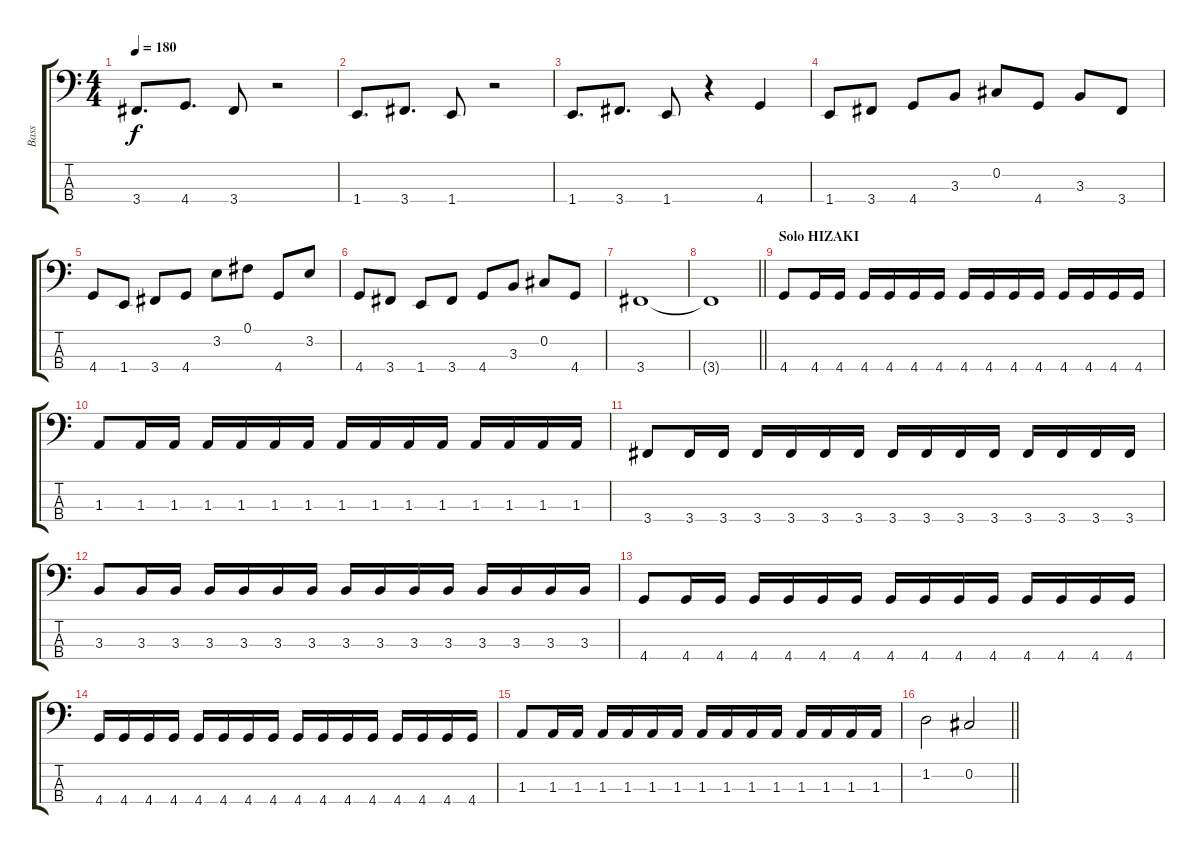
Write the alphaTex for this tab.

\track ("Bass" "Bass") {instrument electricbassfinger}
\staff {score tabs}
\tuning (Gb2 Db2 Ab1 Eb1) {hide}
\ts (4 4)
\tempo 180
\clef f4
\ks c
3.4.8{d dy f} 4.4.8{d} 3.4.8 r.2 |
1.4.8{d} 3.4.8{d} 1.4.8 r.2 |
1.4.8{d} 3.4.8{d} 1.4.8 r.4 4.4.4 |
1.4.8 3.4.8 4.4.8 3.3.8 0.2.8 4.4.8 3.3.8 3.4.8 |
4.4.8 1.4.8 3.4.8 4.4.8 3.2.8 0.1.8 4.4.8 3.2.8 |
4.4.8 3.4.8 1.4.8 3.4.8 4.4.8 3.3.8 0.2.8 4.4.8 |
3.4.1 |
\barLineRight lightlight
3.4{t}.1 |
\section ("" "Solo HIZAKI")
4.4.8 4.4.16 4.4.16 4.4.16 4.4.16 4.4.16 4.4.16 4.4.16 4.4.16 4.4.16 4.4.16 4.4.16 4.4.16 4.4.16 4.4.16 |
1.3.8 1.3.16 1.3.16 1.3.16 1.3.16 1.3.16 1.3.16 1.3.16 1.3.16 1.3.16 1.3.16 1.3.16 1.3.16 1.3.16 1.3.16 |
3.4.8 3.4.16 3.4.16 3.4.16 3.4.16 3.4.16 3.4.16 3.4.16 3.4.16 3.4.16 3.4.16 3.4.16 3.4.16 3.4.16 3.4.16 |
3.3.8 3.3.16 3.3.16 3.3.16 3.3.16 3.3.16 3.3.16 3.3.16 3.3.16 3.3.16 3.3.16 3.3.16 3.3.16 3.3.16 3.3.16 |
4.4.8 4.4.16 4.4.16 4.4.16 4.4.16 4.4.16 4.4.16 4.4.16 4.4.16 4.4.16 4.4.16 4.4.16 4.4.16 4.4.16 4.4.16 |
4.4.16 4.4.16 4.4.16 4.4.16 4.4.16 4.4.16 4.4.16 4.4.16 4.4.16 4.4.16 4.4.16 4.4.16 4.4.16 4.4.16 4.4.16 4.4.16 |
1.3.8 1.3.16 1.3.16 1.3.16 1.3.16 1.3.16 1.3.16 1.3.16 1.3.16 1.3.16 1.3.16 1.3.16 1.3.16 1.3.16 1.3.16 |
\barLineRight lightlight
1.2.2 0.2.2
